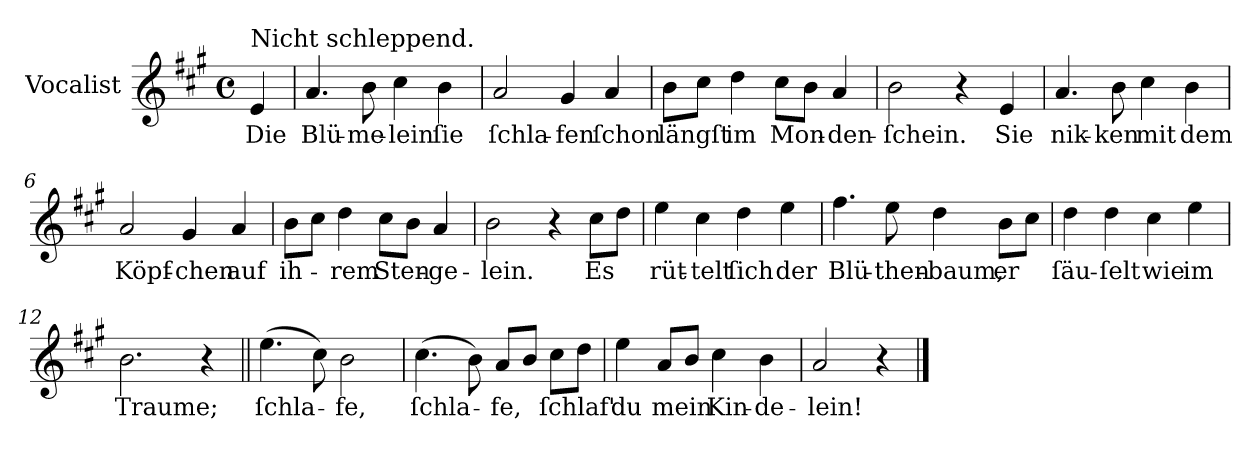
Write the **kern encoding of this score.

**kern	**text
*part1	*part1
*staff1	*staff1
*I"Vocalist	*
*clefG2	*
*k[f#c#g#]	*
*A:	*
*M4/4	*
*met(c)	*
=	=
!LO:TX:a:t=Nicht schleppend.	!
4e	Die
=1	=1
4.a	Blü-
8b	-me-
4cc#	-lein
4b	ſie
=2	=2
2a	ſchla-
4g#	-fen
4a	ſchon
=3	=3
8bL	längſt
8cc#J	.
4dd	im
8cc#L	Mon-
8bJ	.
4a	-den-
=4	=4
2b	-ſchein.
4r	.
4e	Sie
=5	=5
4.a	nik-
8b	-ken
4cc#	mit
4b	dem
=6	=6
2a	Köpf-
4g#	-chen
4a	auf
=7	=7
8bL	ih-
8cc#J	.
4dd	-rem
8cc#L	Sten-
8bJ	.
4a	-ge-
=8	=8
2b	-lein.
4r	.
8cc#L	Es
8ddJ	.
=9	=9
4ee	rüt-
4cc#	-telt
4dd	ſich
4ee	der
=10	=10
4.ff#	Blü-
8ee	-then-
4dd	-baum,
8bL	er
8cc#J	.
=11	=11
4dd	ſäu-
4dd	-ſelt
4cc#	wie
4ee	im
=12	=12
2.b	Traume;
4r	.
=13||	=13||
(4.ee	ſchla-
8cc#)	.
2b	-fe,
=14	=14
(4.cc#	ſchla-
8b)	.
8aL	-fe,
8bJ	.
8cc#L	ſchlaf'
8ddJ	.
=15	=15
4ee	du
8aL	mein
8bJ	.
4cc#	Kin-
4b	-de-
=16	=16
2a	-lein!
4r	.
==	==
*-	*-
